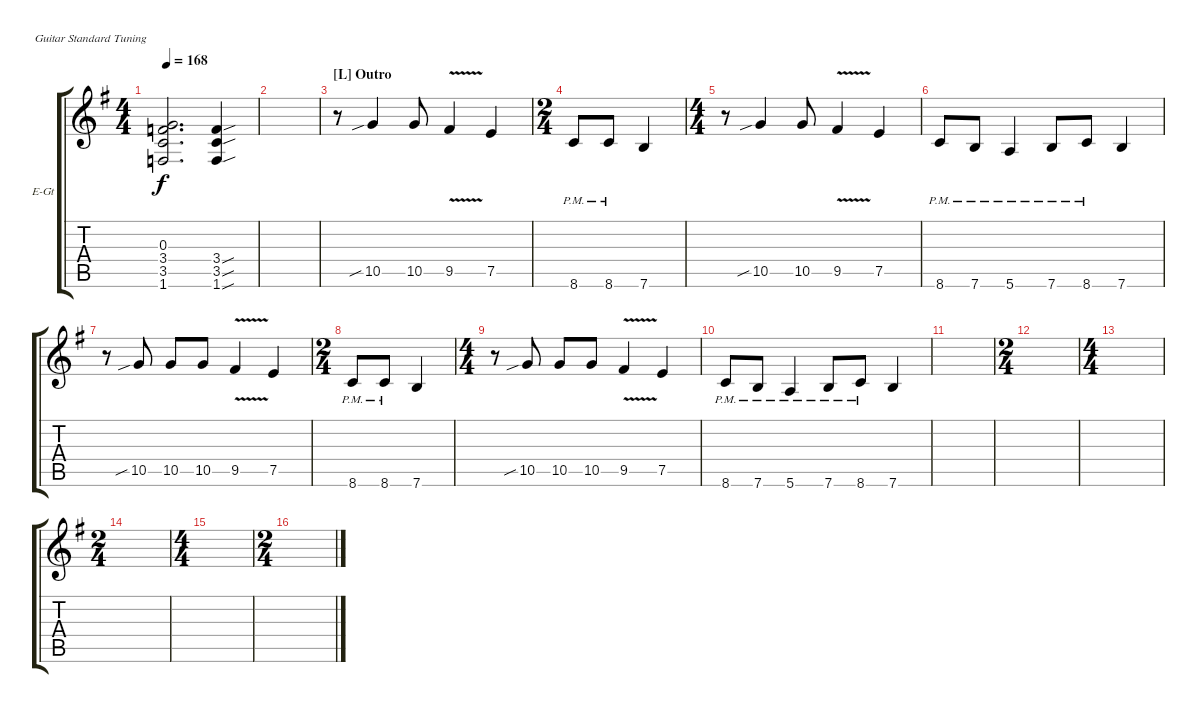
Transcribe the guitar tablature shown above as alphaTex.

\bracketExtendMode groupsimilarinstruments
\firstSystemTrackNameOrientation horizontal
\otherSystemsTrackNameOrientation horizontal
\track ("Guitar 4" "E-Gt") {instrument overdrivenguitar}
\staff {score tabs}
\tuning (E4 B3 G3 D3 A2 E2)
\ts (4 4)
\tempo 168
\clef g2
\scale
1.07818
\ks g
(3.4 3.5 1.6 0.3).2{d dy f} (1.6{sou} 3.5{sou} 3.4{sou}).4 |
\scale
0.921816 |
\section ("L" "Outro")
\scale
1.07818 r.8 10.5{sib}.4 10.5.8 9.5{v}.4 7.5.4 |
\ts (2 4)
\scale
0.921816 8.6{pm}.8 8.6{pm}.8 7.6.4 |
\ts (4 4)
\scale
1.10845 r.8 10.5{sib}.4 10.5.8 9.5{v}.4 7.5.4 |
\scale
0.891551 8.6{pm}.8 7.6{pm}.8 5.6{pm}.4 7.6{pm}.8 8.6{pm}.8 7.6.4 |
\scale
1.07818 r.8 10.5{sib}.8 10.5.8 10.5.8 9.5{v}.4 7.5.4 |
\ts (2 4)
\scale
0.921816 8.6{pm}.8 8.6{pm}.8 7.6.4 |
\ts (4 4)
\scale
1.10845 r.8 10.5{sib}.8 10.5.8 10.5.8 9.5{v}.4 7.5.4 |
\scale
0.891551 8.6{pm}.8 7.6{pm}.8 5.6{pm}.4 7.6{pm}.8 8.6{pm}.8 7.6.4 |
\scale
1.07818 |
\ts (2 4)
\scale
0.921816 |
\ts (4 4)
\scale
1.10845 |
\ts (2 4)
\scale
0.891551 |
\ts (4 4)
\scale
1.10845 |
\ts (2 4)
\scale
0.891551
